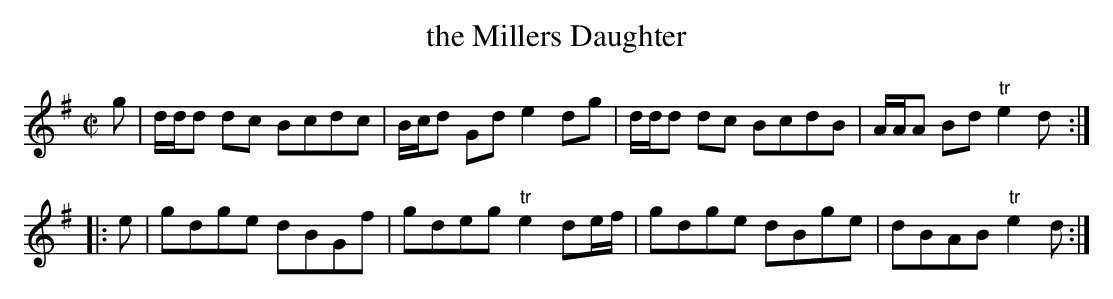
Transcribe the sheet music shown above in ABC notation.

X:1
T:the Millers Daughter
M:C|
K:D mixolydian
g|\
d/d/d dc Bcdc| B/c/d Gd e2dg|\
d/d/d dc BcdB| A/A/A Bd "tr"e2 d::
e|\
gdge dBGf| gdeg "tr"e2de/f/|\
gdge dBge| dBAB "tr"e2 d:|
